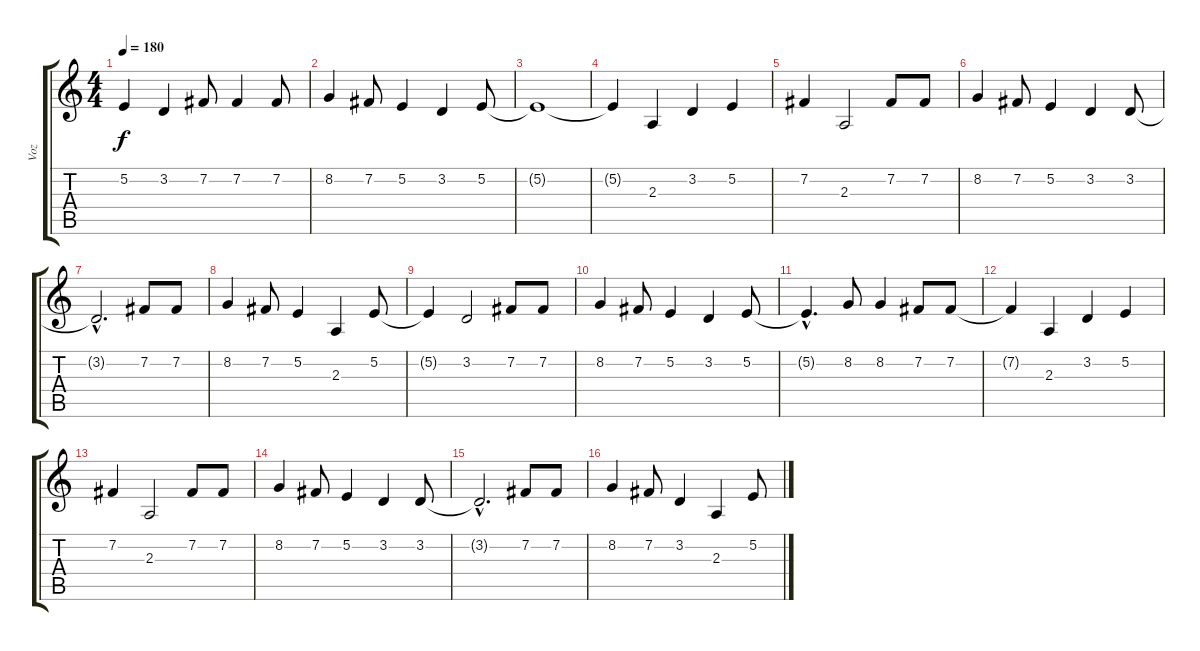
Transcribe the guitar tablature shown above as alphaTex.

\track ("Voz" "Voz") {instrument lead6voice}
\staff {score tabs}
\tuning (E4 B3 G3 D3 A2 E2) {hide}
\ts (4 4)
\tempo 180
\clef g2
\ks c
5.2{t}.4{dy f} 3.2.4 7.2.8 7.2.4 7.2.8 |
8.2.4 7.2.8 5.2.4 3.2.4 5.2.8 |
5.2{t}.1 |
5.2{t}.4 2.3.4 3.2.4 5.2.4 |
7.2.4 2.3.2 7.2.8 7.2.8 |
8.2.4 7.2.8 5.2.4 3.2.4 3.2.8 |
3.2{hac t}.2{d} 7.2.8 7.2.8 |
8.2.4 7.2.8 5.2.4 2.3.4 5.2.8 |
5.2{t}.4 3.2.2 7.2.8 7.2.8 |
8.2.4 7.2.8 5.2.4 3.2.4 5.2.8 |
5.2{hac t}.4{d} 8.2.8 8.2.4 7.2.8 7.2.8 |
7.2{t}.4 2.3.4 3.2.4 5.2.4 |
7.2.4 2.3.2 7.2.8 7.2.8 |
8.2.4 7.2.8 5.2.4 3.2.4 3.2.8 |
3.2{hac t}.2{d} 7.2.8 7.2.8 |
8.2.4 7.2.8 3.2.4 2.3.4 5.2.8
